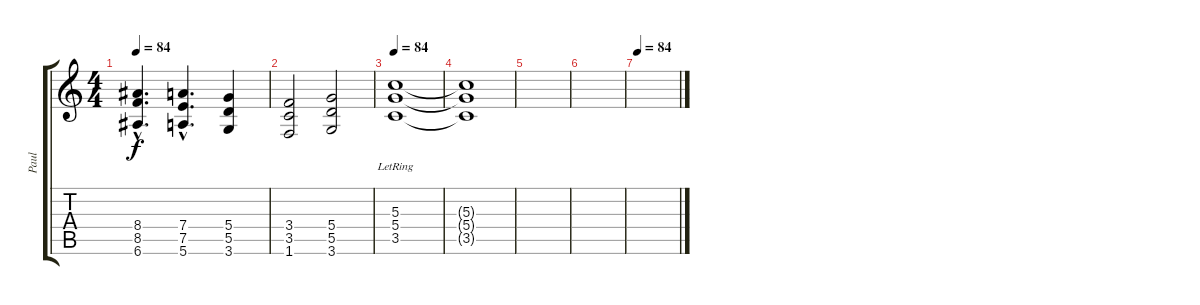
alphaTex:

\track ("Paul" "Paul") {instrument electricguitarclean}
\staff {score tabs}
\tuning (E4 B3 G3 D3 A2 E2) {hide}
\ts (4 4)
\tempo 84
\clef g2
\ks c
(8.4{hac} 8.5{hac} 6.6{hac}).4{d dy f} (7.4{hac} 7.5{hac} 5.6{hac}).4{d} (5.4 5.5 3.6).4 |
(3.4 3.5 1.6).2 (5.4 5.5 3.6).2 |
\tempo 84
(5.3{lr} 5.4{lr} 3.5{lr}).1 |
(5.3{t} 5.4{t} 3.5{t}).1 |
|
|
\tempo 84
